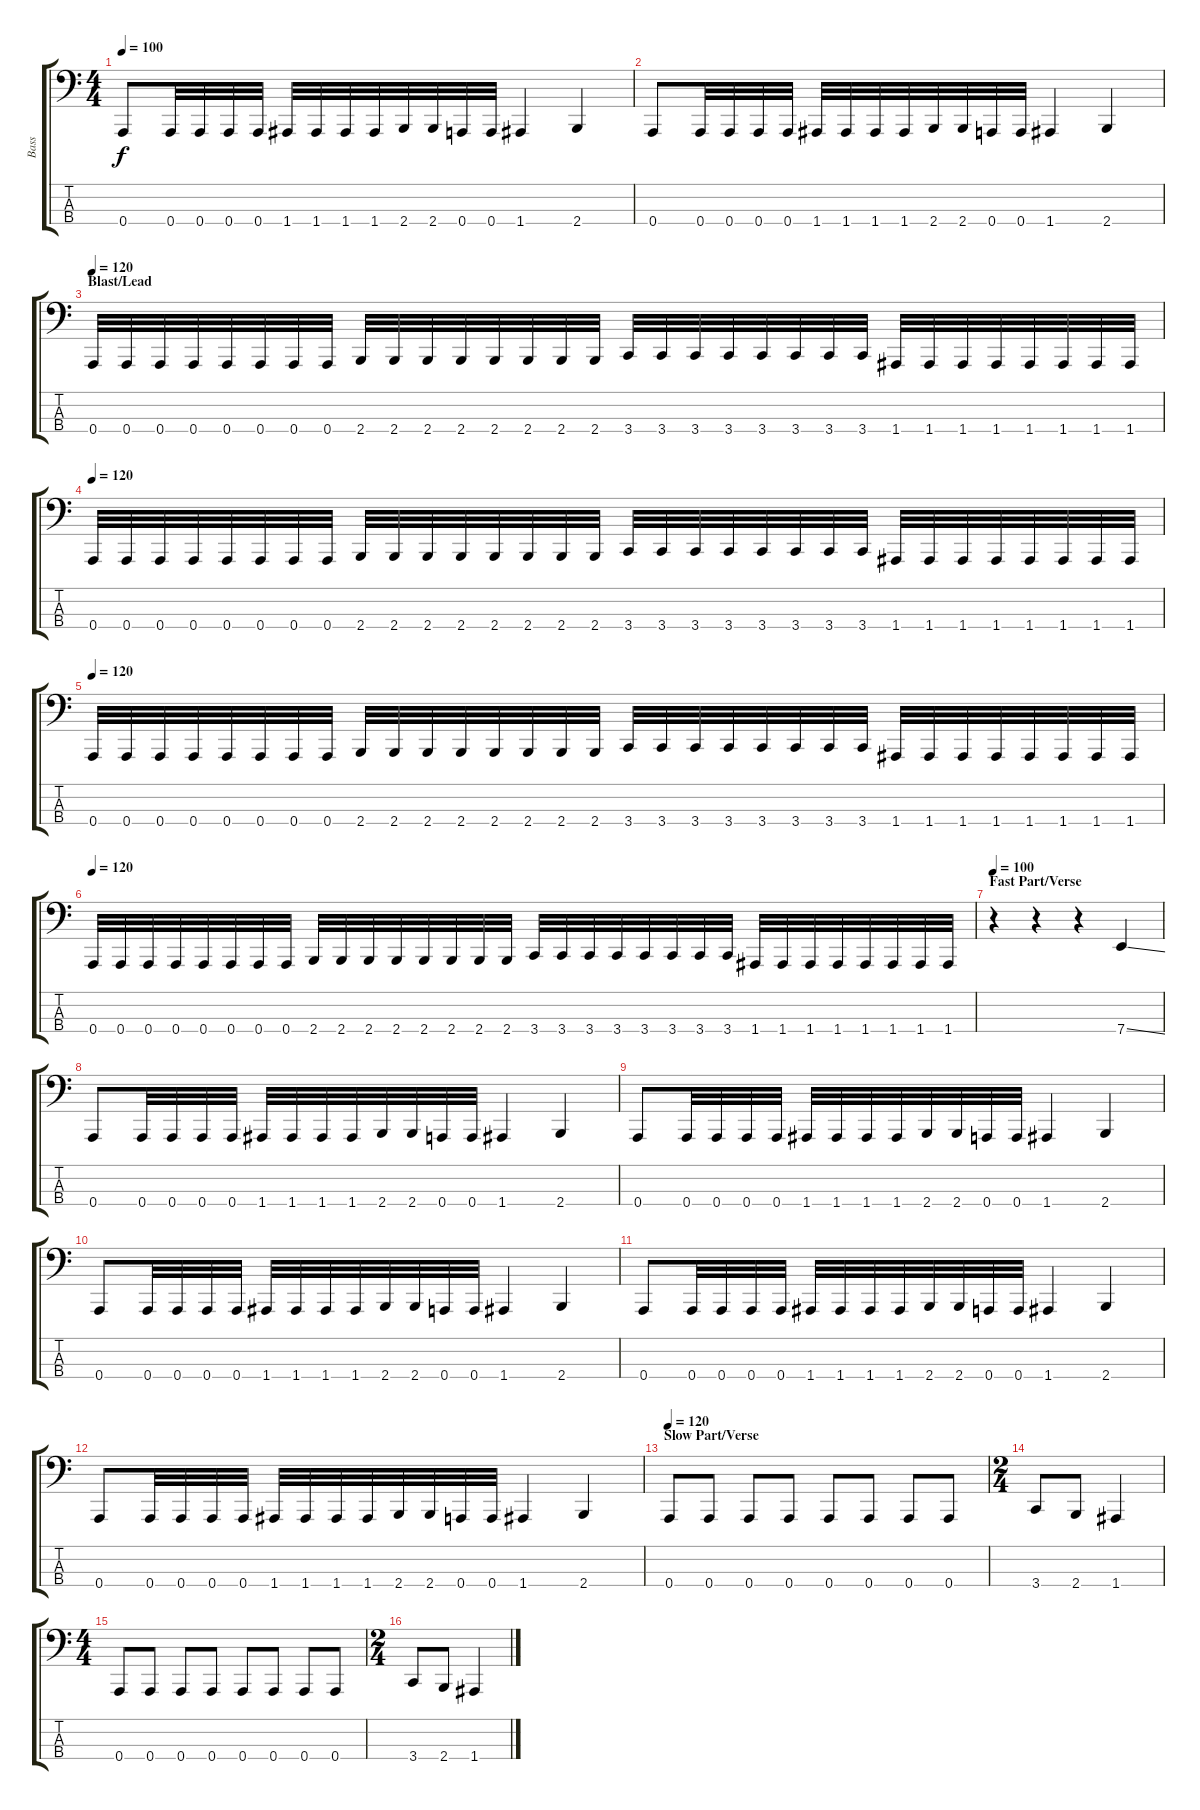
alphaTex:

\track ("Bass" "Bass") {instrument electricbasspick}
\staff {score tabs}
\tuning (C2 G1 D1 A0) {hide}
\ts (4 4)
\tempo 100
\clef f4
\ks c
0.4.8{dy f} 0.4.32 0.4.32 0.4.32 0.4.32 1.4.32 1.4.32 1.4.32 1.4.32 2.4.32 2.4.32 0.4.32 0.4.32 1.4.4 2.4.4 |
0.4.8 0.4.32 0.4.32 0.4.32 0.4.32 1.4.32 1.4.32 1.4.32 1.4.32 2.4.32 2.4.32 0.4.32 0.4.32 1.4.4 2.4.4 |
\section ("" "Blast/Lead")
\tempo 120
0.4.32 0.4.32 0.4.32 0.4.32 0.4.32 0.4.32 0.4.32 0.4.32 2.4.32 2.4.32 2.4.32 2.4.32 2.4.32 2.4.32 2.4.32 2.4.32 3.4.32 3.4.32 3.4.32 3.4.32 3.4.32 3.4.32 3.4.32 3.4.32 1.4.32 1.4.32 1.4.32 1.4.32 1.4.32 1.4.32 1.4.32 1.4.32 |
\tempo 120
0.4.32 0.4.32 0.4.32 0.4.32 0.4.32 0.4.32 0.4.32 0.4.32 2.4.32 2.4.32 2.4.32 2.4.32 2.4.32 2.4.32 2.4.32 2.4.32 3.4.32 3.4.32 3.4.32 3.4.32 3.4.32 3.4.32 3.4.32 3.4.32 1.4.32 1.4.32 1.4.32 1.4.32 1.4.32 1.4.32 1.4.32 1.4.32 |
\tempo 120
0.4.32 0.4.32 0.4.32 0.4.32 0.4.32 0.4.32 0.4.32 0.4.32 2.4.32 2.4.32 2.4.32 2.4.32 2.4.32 2.4.32 2.4.32 2.4.32 3.4.32 3.4.32 3.4.32 3.4.32 3.4.32 3.4.32 3.4.32 3.4.32 1.4.32 1.4.32 1.4.32 1.4.32 1.4.32 1.4.32 1.4.32 1.4.32 |
\tempo 120
0.4.32 0.4.32 0.4.32 0.4.32 0.4.32 0.4.32 0.4.32 0.4.32 2.4.32 2.4.32 2.4.32 2.4.32 2.4.32 2.4.32 2.4.32 2.4.32 3.4.32 3.4.32 3.4.32 3.4.32 3.4.32 3.4.32 3.4.32 3.4.32 1.4.32 1.4.32 1.4.32 1.4.32 1.4.32 1.4.32 1.4.32 1.4.32 |
\section ("" "Fast Part/Verse")
\tempo 100
r.4 r.4 r.4 7.4{ss}.4 |
0.4.8 0.4.32 0.4.32 0.4.32 0.4.32 1.4.32 1.4.32 1.4.32 1.4.32 2.4.32 2.4.32 0.4.32 0.4.32 1.4.4 2.4.4 |
0.4.8 0.4.32 0.4.32 0.4.32 0.4.32 1.4.32 1.4.32 1.4.32 1.4.32 2.4.32 2.4.32 0.4.32 0.4.32 1.4.4 2.4.4 |
0.4.8 0.4.32 0.4.32 0.4.32 0.4.32 1.4.32 1.4.32 1.4.32 1.4.32 2.4.32 2.4.32 0.4.32 0.4.32 1.4.4 2.4.4 |
0.4.8 0.4.32 0.4.32 0.4.32 0.4.32 1.4.32 1.4.32 1.4.32 1.4.32 2.4.32 2.4.32 0.4.32 0.4.32 1.4.4 2.4.4 |
0.4.8 0.4.32 0.4.32 0.4.32 0.4.32 1.4.32 1.4.32 1.4.32 1.4.32 2.4.32 2.4.32 0.4.32 0.4.32 1.4.4 2.4.4 |
\section ("" "Slow Part/Verse")
\tempo 120
0.4.8 0.4.8 0.4.8 0.4.8 0.4.8 0.4.8 0.4.8 0.4.8 |
\ts (2 4)
3.4.8 2.4.8 1.4.4 |
\ts (4 4)
0.4.8 0.4.8 0.4.8 0.4.8 0.4.8 0.4.8 0.4.8 0.4.8 |
\ts (2 4)
3.4.8 2.4.8 1.4.4
